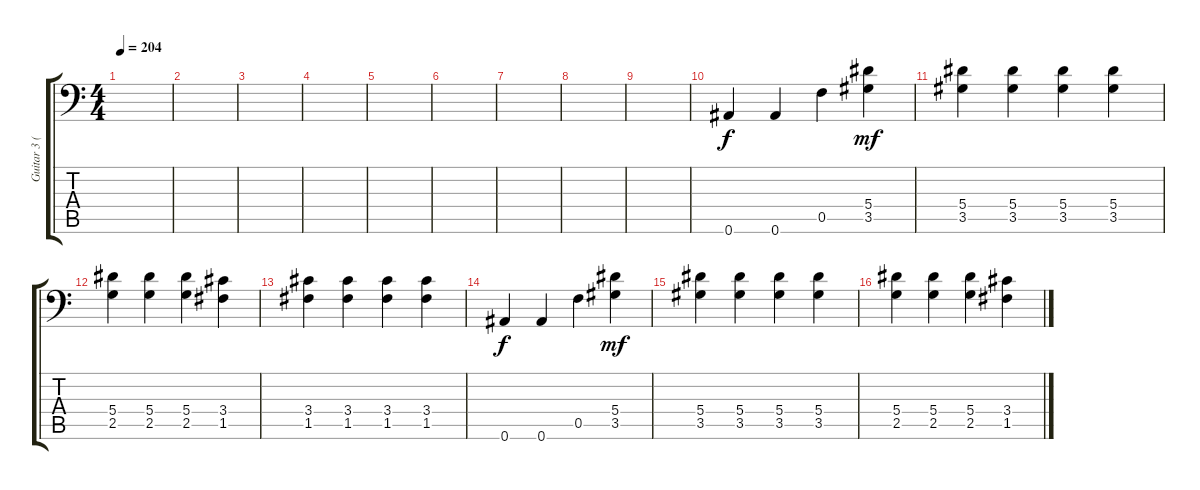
\track ("Guitar 3 (Rhytm)" "Guitar 3 (") {instrument distortionguitar}
\staff {score tabs}
\tuning (C4 G3 Eb3 Bb2 F2 Bb1) {hide}
\ts (4 4)
\tempo 204
\clef f4
\ks c
|
|
|
|
|
|
|
|
|
0.6.4 0.6.4 0.5.4 (5.4 3.5).4{dy mf} |
(5.4 3.5).4 (5.4 3.5).4 (5.4 3.5).4 (5.4 3.5).4 |
(5.4 2.5).4 (5.4 2.5).4 (5.4 2.5).4 (3.4 1.5).4 |
(3.4 1.5).4 (3.4 1.5).4 (3.4 1.5).4 (3.4 1.5).4 |
0.6.4{dy f} 0.6.4 0.5.4 (5.4 3.5).4{dy mf} |
(5.4 3.5).4 (5.4 3.5).4 (5.4 3.5).4 (5.4 3.5).4 |
(5.4 2.5).4 (5.4 2.5).4 (5.4 2.5).4 (3.4 1.5).4
